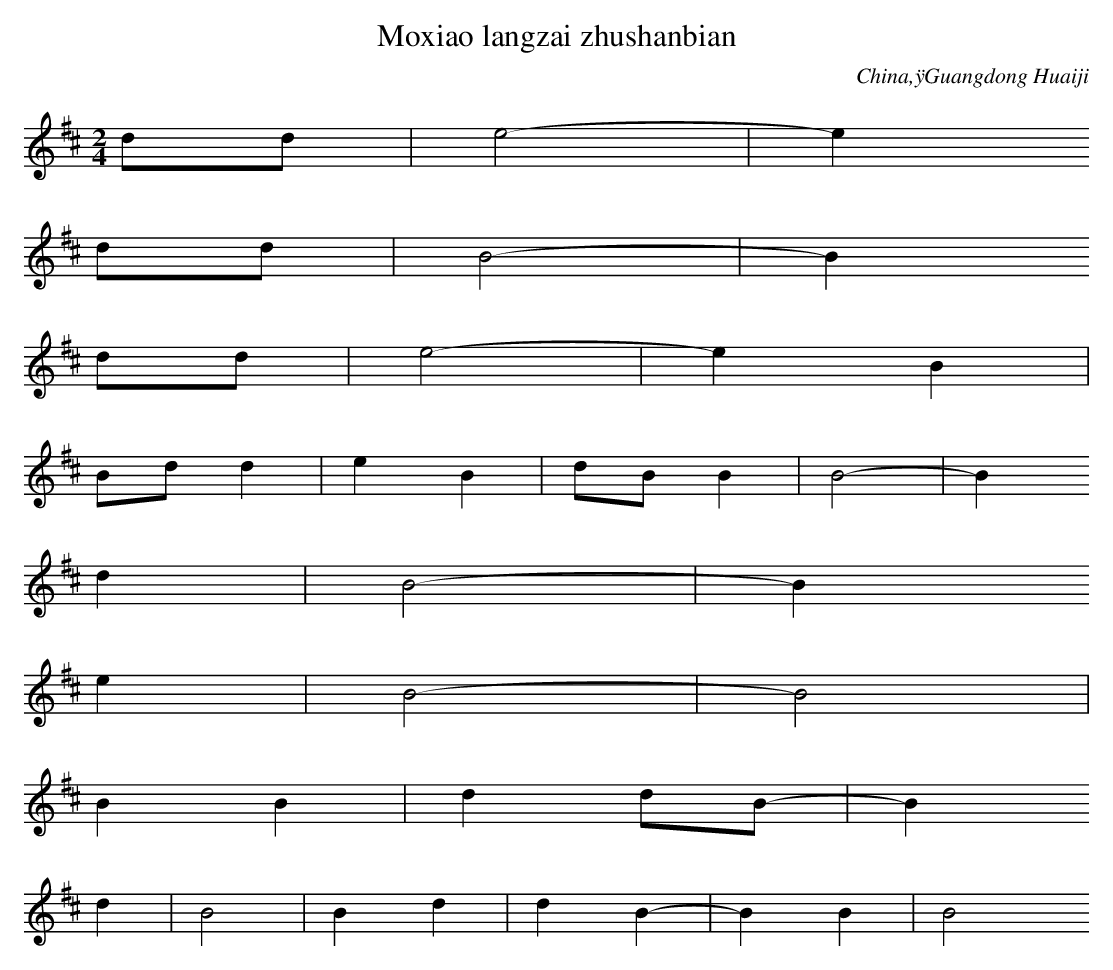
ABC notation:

X:1
T: Moxiao langzai zhushanbian
O: China,ÿGuangdong Huaiji
M: 2/4
L: 1/16
K: D
d2d2 | e8- | e4
d2d2 | B8- | B4
d2d2 | e8- | e4B4 |
B2d2d4 | e4B4 | d2B2B4 | B8- | B4
d4 | B8- | B4
e4 | B8- | B8 |
B4B4 | d4d2B2- | B4
d4 | B8 | B4d4 | d4B4- | B4B4 | B8
